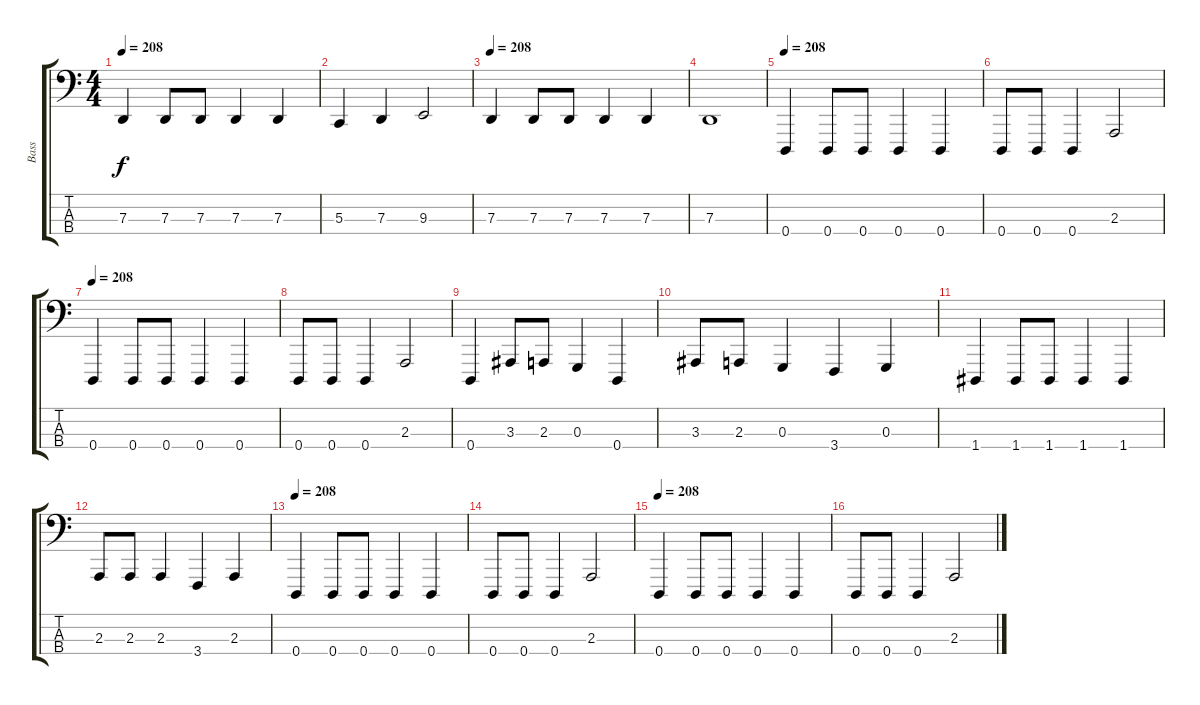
\track ("Bass" "Bass") {instrument stringensemble1}
\staff {score tabs}
\tuning (F2 C2 G1 D1) {hide}
\ts (4 4)
\tempo 208
\clef f4
\ks c
7.3.4{dy f} 7.3.8 7.3.8 7.3.4 7.3.4 |
5.3.4 7.3.4 9.3.2 |
\tempo 208
7.3.4 7.3.8 7.3.8 7.3.4 7.3.4 |
7.3.1 |
\tempo 208
0.4.4 0.4.8 0.4.8 0.4.4 0.4.4 |
0.4.8 0.4.8 0.4.4 2.3.2 |
\tempo 208
0.4.4 0.4.8 0.4.8 0.4.4 0.4.4 |
0.4.8 0.4.8 0.4.4 2.3.2 |
0.4.4 3.3.8 2.3.8 0.3.4 0.4.4 |
3.3.8 2.3.8 0.3.4 3.4.4 0.3.4 |
1.4.4 1.4.8 1.4.8 1.4.4 1.4.4 |
2.3.8 2.3.8 2.3.4 3.4.4 2.3.4 |
\tempo 208
0.4.4 0.4.8 0.4.8 0.4.4 0.4.4 |
0.4.8 0.4.8 0.4.4 2.3.2 |
\tempo 208
0.4.4 0.4.8 0.4.8 0.4.4 0.4.4 |
0.4.8 0.4.8 0.4.4 2.3.2
